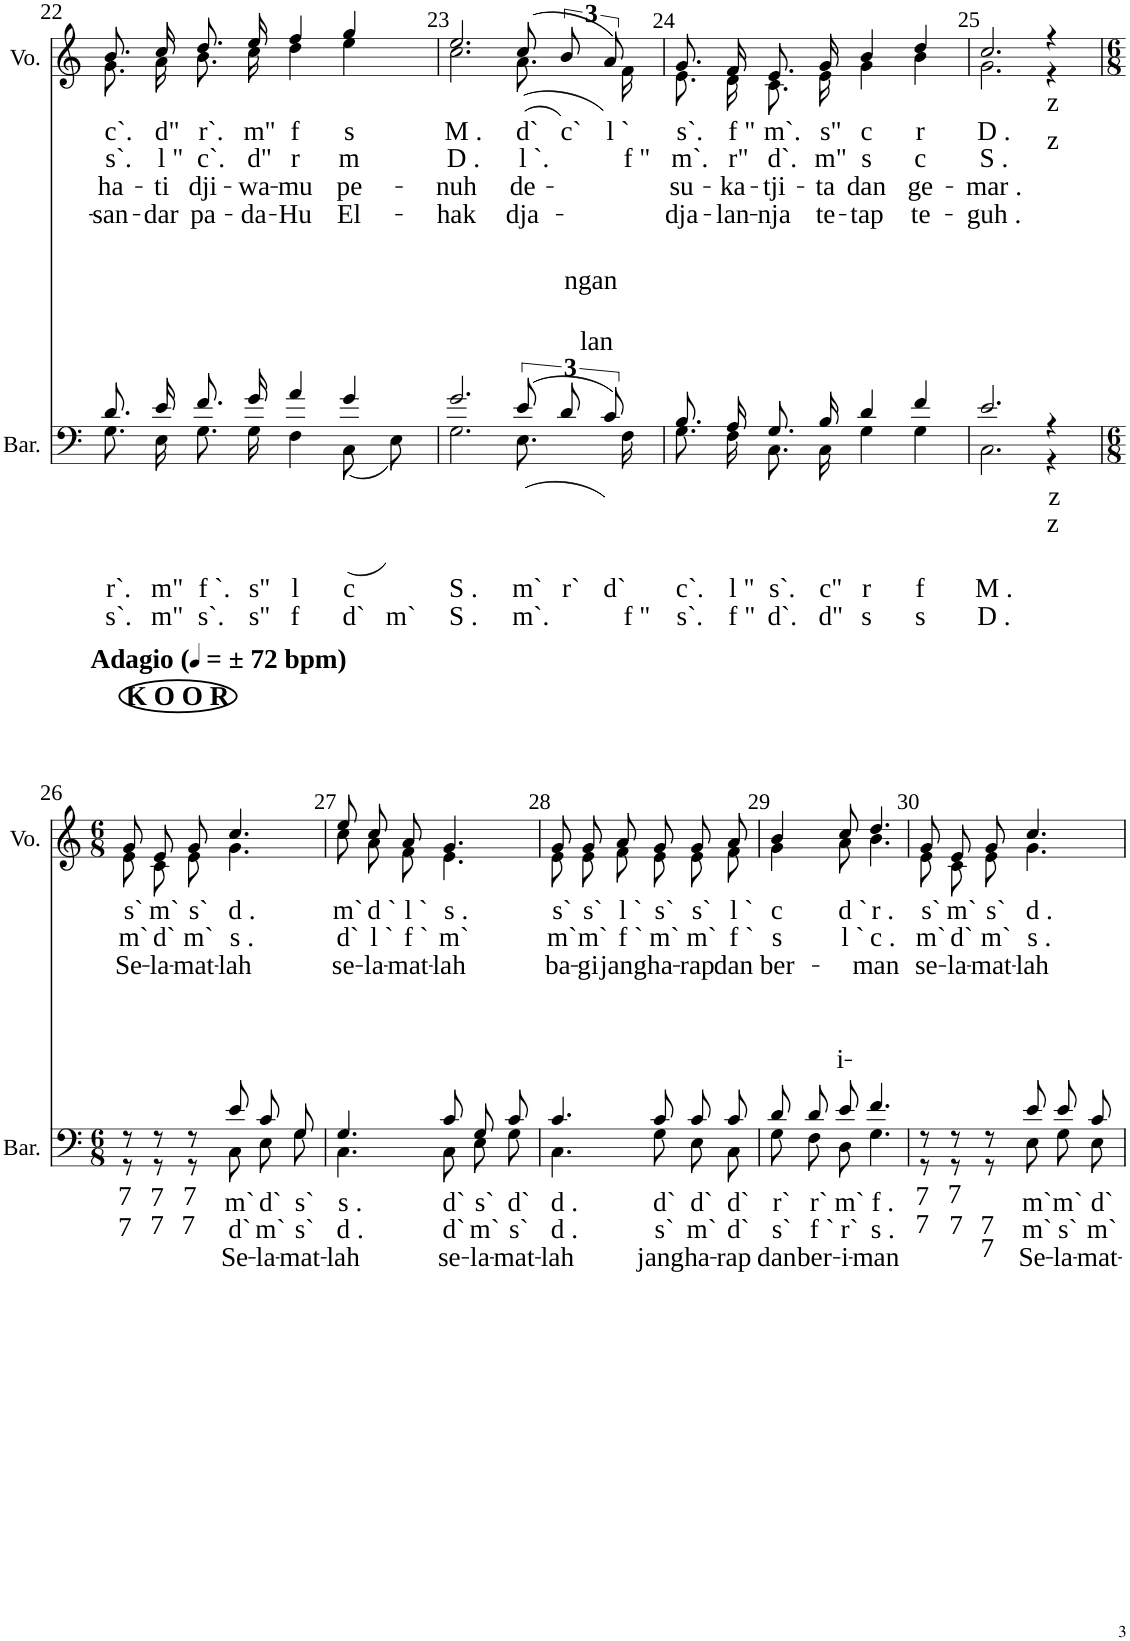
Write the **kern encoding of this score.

**kern	**text	**text	**text	**kern	**text	**text	**text	**text
*part2	*part2	*part2	*part2	*part1	*part1	*part1	*part1	*part1
*staff2	*staff2	*staff2	*staff2	*staff1	*staff1	*staff1	*staff1	*staff1
*I"Baritone	*	*	*	*I"Voice	*	*	*	*
*I'Bar.	*	*	*	*I'Vo.	*	*	*	*
!!LO:PB:g=z
*clefF4	*	*	*	*clefG2	*	*	*	*
*k[]	*	*	*	*k[]	*	*	*	*
*M4/4	*	*	*	*M4/4	*	*	*	*
=22	=22	=22	=22	=22	=22	=22	=22	=22
!	!LO:LY:b	!	!	!	!	!	!	!
*^	*	*	*	*	*	*	*	*
!	!	!	!LO:LY:b	!	!	!LO:LY:b	!	!	!
*	*	*	*	*	*^	*	*	*	*
!	!	!	!	!	!	!	!	!LO:LY:b	!LO:LY:b	!LO:LY:b
8.d/L	8.G\L	.	s`.	.	8.b/L	8.g\L	.	s`.	ha-	-san-
!	!	!LO:LY:b	!	!	!	!	!	!	!	!
!	!	!	!LO:LY:b	!	!	!	!LO:LY:b	!	!	!
!	!	!	!	!	!	!	!	!LO:LY:b	!LO:LY:b	!LO:LY:b
16e/Jk	16E\Jk	.	m"	.	16cc/Jk	16a\Jk	.	l "	-ti	-dar
!	!	!LO:LY:b	!	!	!	!	!	!	!	!
!	!	!	!LO:LY:b	!	!	!	!LO:LY:b	!	!	!
!	!	!	!	!	!	!	!	!LO:LY:b	!LO:LY:b	!LO:LY:b
8.f/L	8.G\L	.	s`.	.	8.dd/L	8.b\L	.	c`.	dji-	pa-
!	!	!LO:LY:b	!	!	!	!	!	!	!	!
!	!	!	!LO:LY:b	!	!	!	!LO:LY:b	!	!	!
!	!	!	!	!	!	!	!	!LO:LY:b	!LO:LY:b	!LO:LY:b
16g/Jk	16G\Jk	.	s"	.	16ee/Jk	16cc\Jk	.	d"	-wa-	-da-
!	!	!LO:LY:b	!	!	!	!	!	!	!	!
!	!	!	!LO:LY:b	!	!	!	!LO:LY:b	!	!	!
!	!	!	!	!	!	!	!	!LO:LY:b	!LO:LY:b	!LO:LY:b
4a/	4F\	.	f	.	4ff/	4dd\	.	r	-mu	-Hu
!	!	!LO:LY:b	!	!	!	!	!	!	!	!
!	!	!	!LO:LY:b	!	!	!	!LO:LY:b	!	!	!
!	!	!	!	!	!	!	!	!LO:LY:b	!LO:LY:b	!LO:LY:b
4g/	((8C\L	.	d`	.	4gg/	4ee\	.	m	pe-	El-
!	!	!	!LO:LY:b	!	!	!	!	!	!	!
.	8E\J))	.	m`	.	.	.	.	.	.	.
=23	=23	=23	=23	=23	=23	=23	=23	=23	=23	=23
!	!	!LO:LY:b	!	!	!	!	!	!	!	!
!	!	!	!LO:LY:b	!	!	!	!LO:LY:b	!	!	!
!	!	!	!	!	!	!	!	!LO:LY:b	!LO:LY:b	!LO:LY:b
2.g/	2.G\	.	S .	.	2.ee/	2.cc\	.	D .	-nuh	-hak
!	!	!LO:LY:b	!	!	!	!	!	!	!	!
!	!	!	!LO:LY:b	!	!	!	!LO:LY:b	!	!	!
!	!	!	!	!	!	!	!	!LO:LY:b	!LO:LY:b	!LO:LY:b
((12e/L	8.E\L	.	m`.	.	(((12cc/L	8.a\L	.	l `.	de-	dja-
!	!	!LO:LY:b	!	!	!	!	!LO:LY:b	!	!	!
12d/	.	r`	.	.	12b/)	.	c`	.	.	.
!	!	!LO:LY:b	!	!	!	!	!LO:LY:b	!	!	!
12c/J))	.	d`	.	.	12a/J))	.	l `	.	.	.
!	!	!	!LO:LY:b	!	!	!	!	!LO:LY:b	!LO:LY:b	!LO:LY:b
.	16F\Jk	.	f "	.	.	16f\Jk	.	f "	-ngan	-lan
=24	=24	=24	=24	=24	=24	=24	=24	=24	=24	=24
!	!	!LO:LY:b	!	!	!	!	!	!	!	!
!	!	!	!LO:LY:b	!	!	!	!LO:LY:b	!	!	!
!	!	!	!	!	!	!	!	!LO:LY:b	!LO:LY:b	!LO:LY:b
8.B/L	8.G\L	.	s`.	.	8.g/L	8.e\L	.	m`.	su-	dja-
!	!	!LO:LY:b	!	!	!	!	!	!	!	!
!	!	!	!LO:LY:b	!	!	!	!LO:LY:b	!	!	!
!	!	!	!	!	!	!	!	!LO:LY:b	!LO:LY:b	!LO:LY:b
16A/Jk	16F\Jk	.	f "	.	16f/Jk	16d\Jk	.	r"	-ka-	-lan-
!	!	!LO:LY:b	!	!	!	!	!	!	!	!
!	!	!	!LO:LY:b	!	!	!	!LO:LY:b	!	!	!
!	!	!	!	!	!	!	!	!LO:LY:b	!LO:LY:b	!LO:LY:b
8.G/L	8.C\L	.	d`.	.	8.e/L	8.c\L	.	d`.	-tji-	-nja
!	!	!LO:LY:b	!	!	!	!	!	!	!	!
!	!	!	!LO:LY:b	!	!	!	!LO:LY:b	!	!	!
!	!	!	!	!	!	!	!	!LO:LY:b	!LO:LY:b	!LO:LY:b
16B/Jk	16C\Jk	.	d"	.	16g/Jk	16e\Jk	.	m"	-ta	te-
!	!	!LO:LY:b	!	!	!	!	!	!	!	!
!	!	!	!LO:LY:b	!	!	!	!LO:LY:b	!	!	!
!	!	!	!	!	!	!	!	!LO:LY:b	!LO:LY:b	!LO:LY:b
4d/	4G\	.	s	.	4b/	4g\	.	s	dan	-tap
!	!	!LO:LY:b	!	!	!	!	!	!	!	!
!	!	!	!LO:LY:b	!	!	!	!LO:LY:b	!	!	!
!	!	!	!	!	!	!	!	!LO:LY:b	!LO:LY:b	!LO:LY:b
4f/	4G\	.	s	.	4dd/	4b\	.	c	ge-	te-
=25	=25	=25	=25	=25	=25	=25	=25	=25	=25	=25
!	!	!LO:LY:b	!	!	!	!	!	!	!	!
!	!	!	!LO:LY:b	!	!	!	!LO:LY:b	!	!	!
!	!	!	!	!	!	!	!	!LO:LY:b	!LO:LY:b	!LO:LY:b
2.e/	2.C\	.	D .	.	2.cc/	2.g\	.	S .	-mar .	-guh .
!	!	!	!	!	!LO:TX:b:t=z	!	!	!	!	!
!	!	!	!	!	!LO:TX:b:t=z	!	!	!	!	!
!LO:TX:b:t=z	!	!	!	!	!	!	!	!	!	!
!LO:TX:b:t=z	!	!	!	!	!	!	!	!	!	!
4r	4r	.	.	.	4r	4r	.	.	.	.
!!LO:LB:g=z	!!
=26	=26	=26	=26	=26	=26	=26	=26	=26	=26	=26
*M6/8	*	*	*	*	*M6/8	*	*	*	*	*
!	!	!	!	!	!LO:TX:a:B:t=Adagio (	!	!	!	!	!
!	!	!	!	!	!LO:TX:a:B:t=± 72 bpm)	!	!	!	!	!
!	!	!	!	!	!LO:TX:a:B:t=K O O R	!	!	!	!	!
!LO:TX:b:t=7	!	!	!	!	!	!	!	!	!	!
!LO:TX:b:t=7	!	!	!	!	!	!	!	!	!	!
!	!	!	!	!	!	!	!LO:LY:b	!	!	!
!	!	!	!	!	!	!	!	!LO:LY:b	!LO:LY:b	!
8r	8r	.	.	.	8g/L	8e\L	.	m`	Se-	.
!LO:TX:b:t=7	!	!	!	!	!	!	!	!	!	!
!LO:TX:b:t=7	!	!	!	!	!	!	!	!	!	!
!	!	!	!	!	!	!	!LO:LY:b	!	!	!
!	!	!	!	!	!	!	!	!LO:LY:b	!LO:LY:b	!
8r	8r	.	.	.	8e/	8c\	.	d`	-la-	.
!LO:TX:b:t=7	!	!	!	!	!	!	!	!	!	!
!LO:TX:b:t=7	!	!	!	!	!	!	!	!	!	!
!	!	!	!	!	!	!	!LO:LY:b	!	!	!
!	!	!	!	!	!	!	!	!LO:LY:b	!LO:LY:b	!
8r	8r	.	.	.	8g/J	8e\J	.	m`	-mat-	.
!	!	!LO:LY:b	!	!	!	!	!	!	!	!
!	!	!	!LO:LY:b	!LO:LY:b	!	!	!LO:LY:b	!	!	!
!	!	!	!	!	!	!	!	!LO:LY:b	!LO:LY:b	!
8e/L	8C\L	.	d`	Se-	4.cc/	4.g\	.	s .	-lah	.
!	!	!LO:LY:b	!	!	!	!	!	!	!	!
!	!	!	!LO:LY:b	!LO:LY:b	!	!	!	!	!	!
8c/	8E\	.	m`	-la-	.	.	.	.	.	.
!	!	!LO:LY:b	!	!	!	!	!	!	!	!
!	!	!	!LO:LY:b	!LO:LY:b	!	!	!	!	!	!
8G/J	8G\J	.	s`	-mat-	.	.	.	.	.	.
=27	=27	=27	=27	=27	=27	=27	=27	=27	=27	=27
!	!	!LO:LY:b	!	!	!	!	!	!	!	!
!	!	!	!LO:LY:b	!LO:LY:b	!	!	!LO:LY:b	!	!	!
!	!	!	!	!	!	!	!	!LO:LY:b	!LO:LY:b	!
4.G/	4.C\	.	d .	-lah	8ee/L	8cc\L	.	d`	se-	.
!	!	!	!	!	!	!	!LO:LY:b	!	!	!
!	!	!	!	!	!	!	!	!LO:LY:b	!LO:LY:b	!
.	.	.	.	.	8cc/	8a\	.	l `	-la-	.
!	!	!	!	!	!	!	!LO:LY:b	!	!	!
!	!	!	!	!	!	!	!	!LO:LY:b	!LO:LY:b	!
.	.	.	.	.	8a/J	8f\J	.	f `	-mat-	.
!	!	!LO:LY:b	!	!	!	!	!	!	!	!
!	!	!	!LO:LY:b	!LO:LY:b	!	!	!LO:LY:b	!	!	!
!	!	!	!	!	!	!	!	!LO:LY:b	!LO:LY:b	!
8c/L	8C\L	.	d`	se-	4.g/	4.e\	.	m`	-lah	.
!	!	!LO:LY:b	!	!	!	!	!	!	!	!
!	!	!	!LO:LY:b	!LO:LY:b	!	!	!	!	!	!
8G/	8E\	.	m`	-la-	.	.	.	.	.	.
!	!	!LO:LY:b	!	!	!	!	!	!	!	!
!	!	!	!LO:LY:b	!LO:LY:b	!	!	!	!	!	!
8c/J	8G\J	.	s`	-mat-	.	.	.	.	.	.
=28	=28	=28	=28	=28	=28	=28	=28	=28	=28	=28
!	!	!LO:LY:b	!	!	!	!	!	!	!	!
!	!	!	!LO:LY:b	!LO:LY:b	!	!	!LO:LY:b	!	!	!
!	!	!	!	!	!	!	!	!LO:LY:b	!LO:LY:b	!
4.c/	4.C\	.	d .	-lah	8g/L	8e\L	.	m`	ba-	.
!	!	!	!	!	!	!	!LO:LY:b	!	!	!
!	!	!	!	!	!	!	!	!LO:LY:b	!LO:LY:b	!
.	.	.	.	.	8g/	8e\	.	m`	-gi	.
!	!	!	!	!	!	!	!LO:LY:b	!	!	!
!	!	!	!	!	!	!	!	!LO:LY:b	!LO:LY:b	!
.	.	.	.	.	8a/J	8f\J	.	f `	jang	.
!	!	!LO:LY:b	!	!	!	!	!	!	!	!
!	!	!	!LO:LY:b	!LO:LY:b	!	!	!LO:LY:b	!	!	!
!	!	!	!	!	!	!	!	!LO:LY:b	!LO:LY:b	!
8c/L	8G\L	.	s`	jang	8g/L	8e\L	.	m`	ha-	.
!	!	!LO:LY:b	!	!	!	!	!	!	!	!
!	!	!	!LO:LY:b	!LO:LY:b	!	!	!LO:LY:b	!	!	!
!	!	!	!	!	!	!	!	!LO:LY:b	!LO:LY:b	!
8c/	8E\	.	m`	ha-	8g/	8e\	.	m`	-rap	.
!	!	!LO:LY:b	!	!	!	!	!	!	!	!
!	!	!	!LO:LY:b	!LO:LY:b	!	!	!LO:LY:b	!	!	!
!	!	!	!	!	!	!	!	!LO:LY:b	!LO:LY:b	!
8c/J	8C\J	.	d`	-rap	8a/J	8f\J	.	f `	dan	.
=29	=29	=29	=29	=29	=29	=29	=29	=29	=29	=29
!	!	!LO:LY:b	!	!	!	!	!	!	!	!
!	!	!	!LO:LY:b	!LO:LY:b	!	!	!LO:LY:b	!	!	!
!	!	!	!	!	!	!	!	!LO:LY:b	!LO:LY:b	!
8d/L	8G\L	.	s`	dan	4b/	4g\	.	s	ber-	.
!	!	!LO:LY:b	!	!	!	!	!	!	!	!
!	!	!	!LO:LY:b	!LO:LY:b	!	!	!	!	!	!
8d/	8F\	.	f `	ber-	.	.	.	.	.	.
!	!	!LO:LY:b	!	!	!	!	!	!	!	!
!	!	!	!LO:LY:b	!LO:LY:b	!	!	!LO:LY:b	!	!	!
!	!	!	!	!	!	!	!	!LO:LY:b	!LO:LY:b	!
8e/J	8D\J	.	r`	-i-	8cc/	8a\	.	l `	-i-	.
!	!	!LO:LY:b	!	!	!	!	!	!	!	!
!	!	!	!LO:LY:b	!LO:LY:b	!	!	!LO:LY:b	!	!	!
!	!	!	!	!	!	!	!	!LO:LY:b	!LO:LY:b	!
4.f/	4.G\	.	s .	-man	4.dd/	4.b\	.	c .	-man	.
=30	=30	=30	=30	=30	=30	=30	=30	=30	=30	=30
!LO:TX:b:t=7	!	!	!	!	!	!	!	!	!	!
!LO:TX:b:t=7	!	!	!	!	!	!	!	!	!	!
!	!	!	!	!	!	!	!LO:LY:b	!	!	!
!	!	!	!	!	!	!	!	!LO:LY:b	!LO:LY:b	!
8r	8r	.	.	.	8g/L	8e\L	.	m`	se-	.
!LO:TX:b:t=7	!	!	!	!	!	!	!	!	!	!
!LO:TX:b:t=7	!	!	!	!	!	!	!	!	!	!
!	!	!	!	!	!	!	!LO:LY:b	!	!	!
!	!	!	!	!	!	!	!	!LO:LY:b	!LO:LY:b	!
8r	8r	.	.	.	8e/	8c\	.	d`	-la-	.
!LO:TX:b:t=7	!	!	!	!	!	!	!	!	!	!
!LO:TX:b:t=7	!	!	!	!	!	!	!	!	!	!
!	!	!	!	!	!	!	!LO:LY:b	!	!	!
!	!	!	!	!	!	!	!	!LO:LY:b	!LO:LY:b	!
8r	8r	.	.	.	8g/J	8e\J	.	m`	-mat-	.
!	!	!LO:LY:b	!	!	!	!	!	!	!	!
!	!	!	!LO:LY:b	!LO:LY:b	!	!	!LO:LY:b	!	!	!
!	!	!	!	!	!	!	!	!LO:LY:b	!LO:LY:b	!
8e/L	8E\L	.	m`	Se-	4.cc/	4.g\	.	s .	-lah	.
!	!	!LO:LY:b	!	!	!	!	!	!	!	!
!	!	!	!LO:LY:b	!LO:LY:b	!	!	!	!	!	!
8e/	8G\	.	s`	-la-	.	.	.	.	.	.
!	!	!LO:LY:b	!	!	!	!	!	!	!	!
!	!	!	!LO:LY:b	!LO:LY:b	!	!	!	!	!	!
8c/J	8E\J	.	m`	-mat-	.	.	.	.	.	.
*v	*v	*	*	*	*	*	*	*	*	*
*	*	*	*	*v	*v	*	*	*	*
=	=	=	=	=	=	=	=	=
*-	*-	*-	*-	*-	*-	*-	*-	*-
